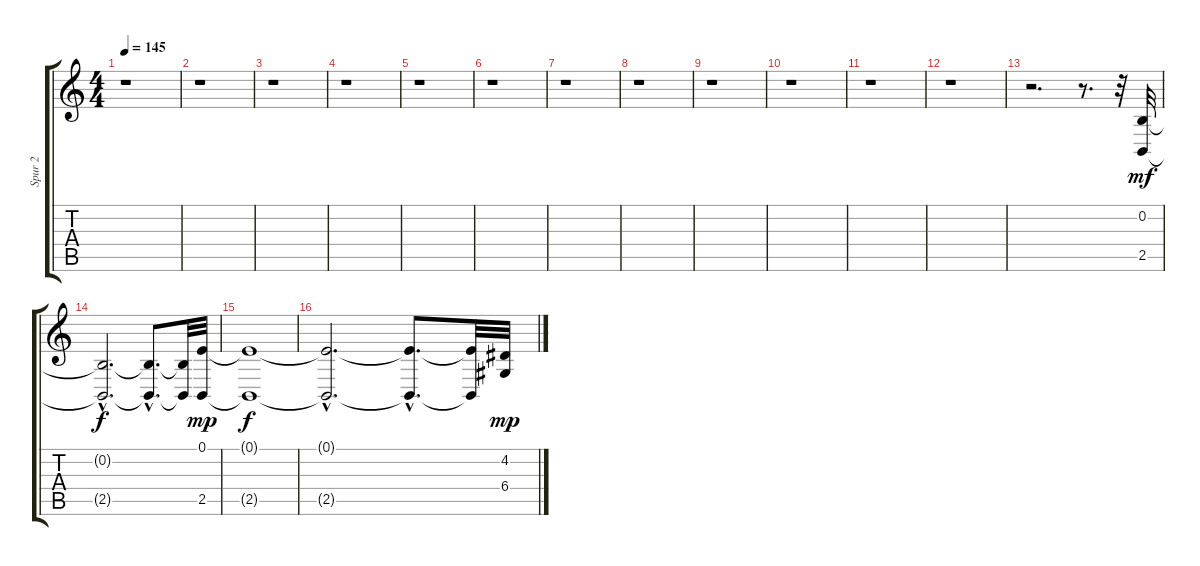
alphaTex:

\track ("Spur 2" "Spur 2") {instrument pad2warm}
\staff {score tabs}
\tuning (E4 B3 G3 D3 A2 E2) {hide}
\ts (4 4)
\tempo 145
\clef g2
\ks c
r.1{dy f} |
r.1 |
r.1 |
r.1 |
r.1 |
r.1 |
r.1 |
r.1 |
r.1 |
r.1 |
r.1 |
r.1 |
r.2{d} r.8{d} r.32 (0.2 2.5).32{dy mf} |
(0.2{hac t} 2.5{hac t}).2{d dy f} (0.2{hac t} 2.5{hac t}).8{d} (0.2{t} 2.5{t}).32 (0.1 2.5).32{dy mp} |
(0.1{t} 2.5{t}).1{dy f} |
(0.1{hac t} 2.5{hac t}).2{d} (0.1{hac t} 2.5{hac t}).8{d} (0.1{t} 2.5{t}).32 (4.2 6.4).32{dy mp}
